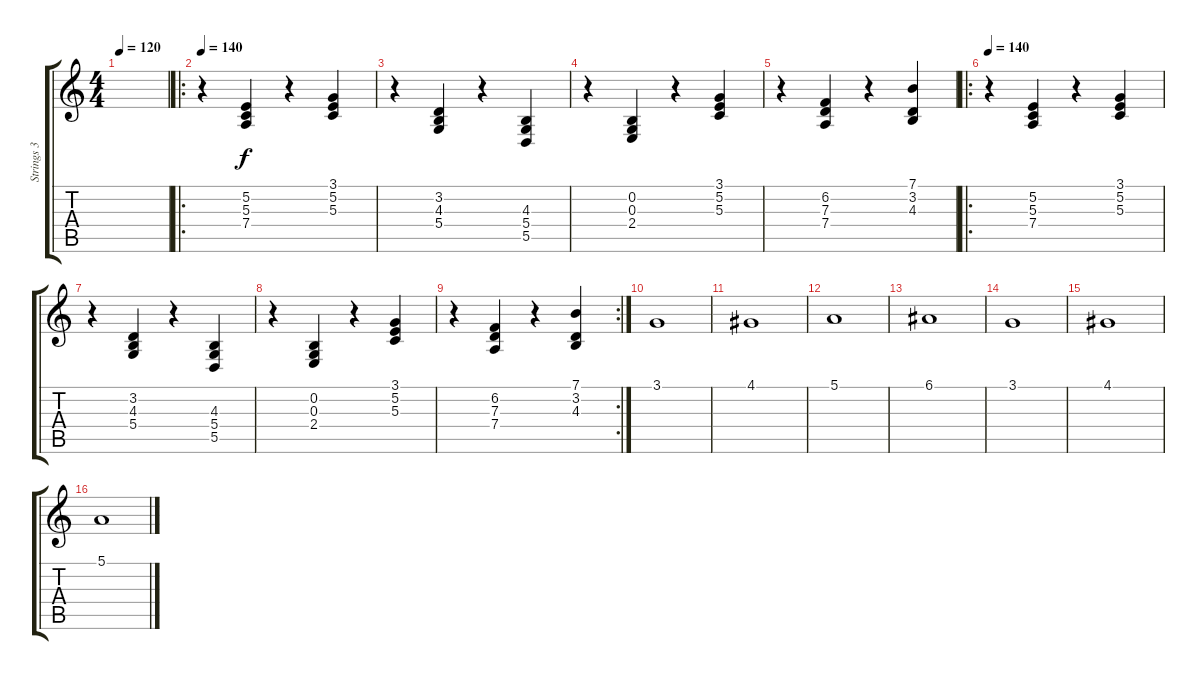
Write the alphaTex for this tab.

\track ("Strings 3" "Strings 3") {instrument stringensemble1}
\staff {score tabs}
\tuning (E4 B3 G3 D3 A2 E2) {hide}
\ts (4 4)
\tempo 120
\clef g2
\ks c
|
\ro
\tempo 140
r.4{volume 16 instrument stringensemble1} (5.2 5.3 7.4).4 r.4 (3.1 5.2 5.3).4 |
r.4 (3.2 4.3 5.4).4 r.4 (4.3 5.4 5.5).4 |
r.4 (0.2 0.3 2.4).4 r.4 (3.1 5.2 5.3).4 |
r.4 (6.2 7.3 7.4).4 r.4 (7.1 3.2 4.3).4 |
\ro
\tempo 140
r.4{volume 16 instrument stringensemble1} (5.2 5.3 7.4).4 r.4 (3.1 5.2 5.3).4 |
r.4 (3.2 4.3 5.4).4 r.4 (4.3 5.4 5.5).4 |
r.4 (0.2 0.3 2.4).4 r.4 (3.1 5.2 5.3).4 |
\rc 2
r.4 (6.2 7.3 7.4).4 r.4 (7.1 3.2 4.3).4 |
3.1.1{instrument stringensemble1} |
4.1.1 |
5.1.1 |
6.1.1 |
3.1.1{instrument stringensemble1} |
4.1.1 |
5.1.1
